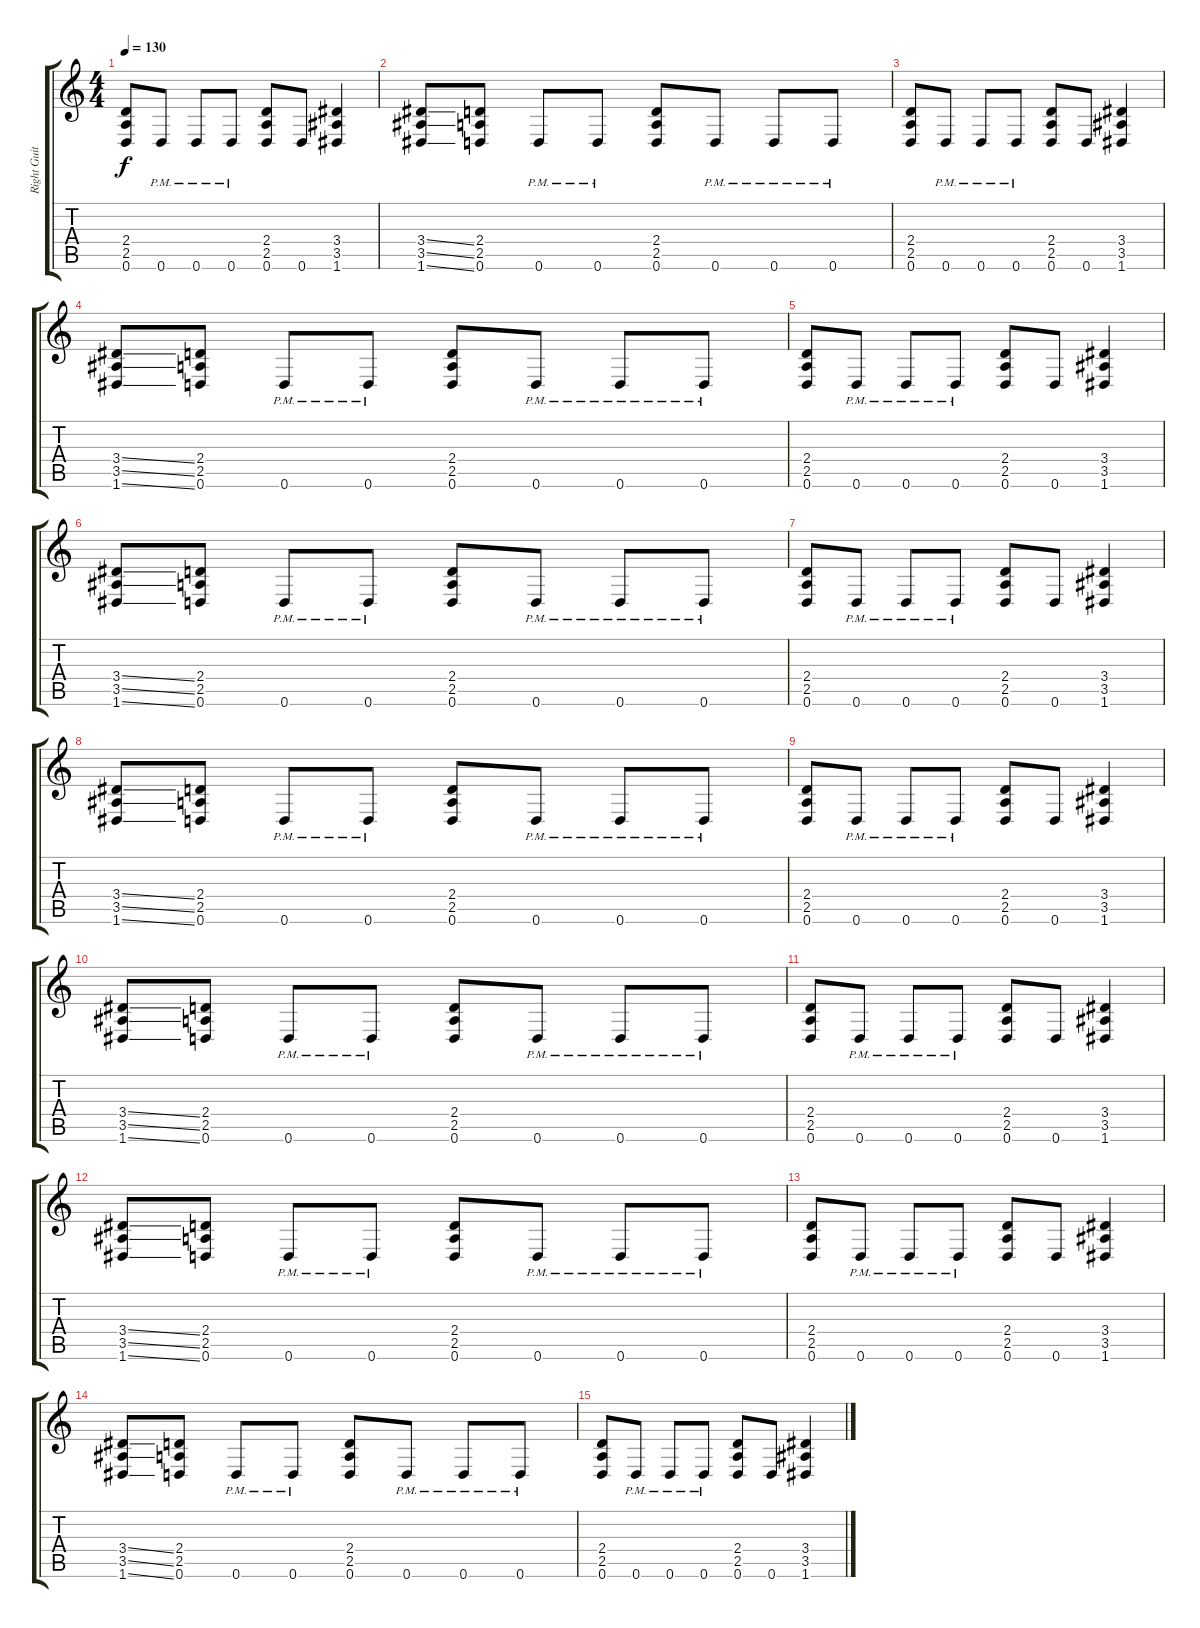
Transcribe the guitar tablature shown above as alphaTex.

\track ("Right Guitar" "Right Guit") {instrument distortionguitar}
\staff {score tabs}
\tuning (D4 A3 F3 C3 G2 D2) {hide}
\ts (4 4)
\tempo 130
\clef g2
\ks c
(2.4 2.5 0.6).8{dy f} 0.6{pm}.8 0.6{pm}.8 0.6{pm}.8 (2.4 2.5 0.6).8 0.6.8 (3.4 3.5 1.6).4 |
(3.4{ss} 3.5{ss} 1.6{ss}).8 (2.4 2.5 0.6).8 0.6{pm}.8 0.6{pm}.8 (2.4 2.5 0.6).8 0.6{pm}.8 0.6{pm}.8 0.6{pm}.8 |
(2.4 2.5 0.6).8 0.6{pm}.8 0.6{pm}.8 0.6{pm}.8 (2.4 2.5 0.6).8 0.6.8 (3.4 3.5 1.6).4 |
(3.4{ss} 3.5{ss} 1.6{ss}).8 (2.4 2.5 0.6).8 0.6{pm}.8 0.6{pm}.8 (2.4 2.5 0.6).8 0.6{pm}.8 0.6{pm}.8 0.6{pm}.8 |
(2.4 2.5 0.6).8 0.6{pm}.8 0.6{pm}.8 0.6{pm}.8 (2.4 2.5 0.6).8 0.6.8 (3.4 3.5 1.6).4 |
(3.4{ss} 3.5{ss} 1.6{ss}).8 (2.4 2.5 0.6).8 0.6{pm}.8 0.6{pm}.8 (2.4 2.5 0.6).8 0.6{pm}.8 0.6{pm}.8 0.6{pm}.8 |
(2.4 2.5 0.6).8 0.6{pm}.8 0.6{pm}.8 0.6{pm}.8 (2.4 2.5 0.6).8 0.6.8 (3.4 3.5 1.6).4 |
(3.4{ss} 3.5{ss} 1.6{ss}).8 (2.4 2.5 0.6).8 0.6{pm}.8 0.6{pm}.8 (2.4 2.5 0.6).8 0.6{pm}.8 0.6{pm}.8 0.6{pm}.8 |
(2.4 2.5 0.6).8 0.6{pm}.8 0.6{pm}.8 0.6{pm}.8 (2.4 2.5 0.6).8 0.6.8 (3.4 3.5 1.6).4 |
(3.4{ss} 3.5{ss} 1.6{ss}).8 (2.4 2.5 0.6).8 0.6{pm}.8 0.6{pm}.8 (2.4 2.5 0.6).8 0.6{pm}.8 0.6{pm}.8 0.6{pm}.8 |
(2.4 2.5 0.6).8 0.6{pm}.8 0.6{pm}.8 0.6{pm}.8 (2.4 2.5 0.6).8 0.6.8 (3.4 3.5 1.6).4 |
(3.4{ss} 3.5{ss} 1.6{ss}).8 (2.4 2.5 0.6).8 0.6{pm}.8 0.6{pm}.8 (2.4 2.5 0.6).8 0.6{pm}.8 0.6{pm}.8 0.6{pm}.8 |
(2.4 2.5 0.6).8 0.6{pm}.8 0.6{pm}.8 0.6{pm}.8 (2.4 2.5 0.6).8 0.6.8 (3.4 3.5 1.6).4 |
(3.4{ss} 3.5{ss} 1.6{ss}).8 (2.4 2.5 0.6).8 0.6{pm}.8 0.6{pm}.8 (2.4 2.5 0.6).8 0.6{pm}.8 0.6{pm}.8 0.6{pm}.8 |
(2.4 2.5 0.6).8 0.6{pm}.8 0.6{pm}.8 0.6{pm}.8 (2.4 2.5 0.6).8 0.6.8 (3.4 3.5 1.6).4
